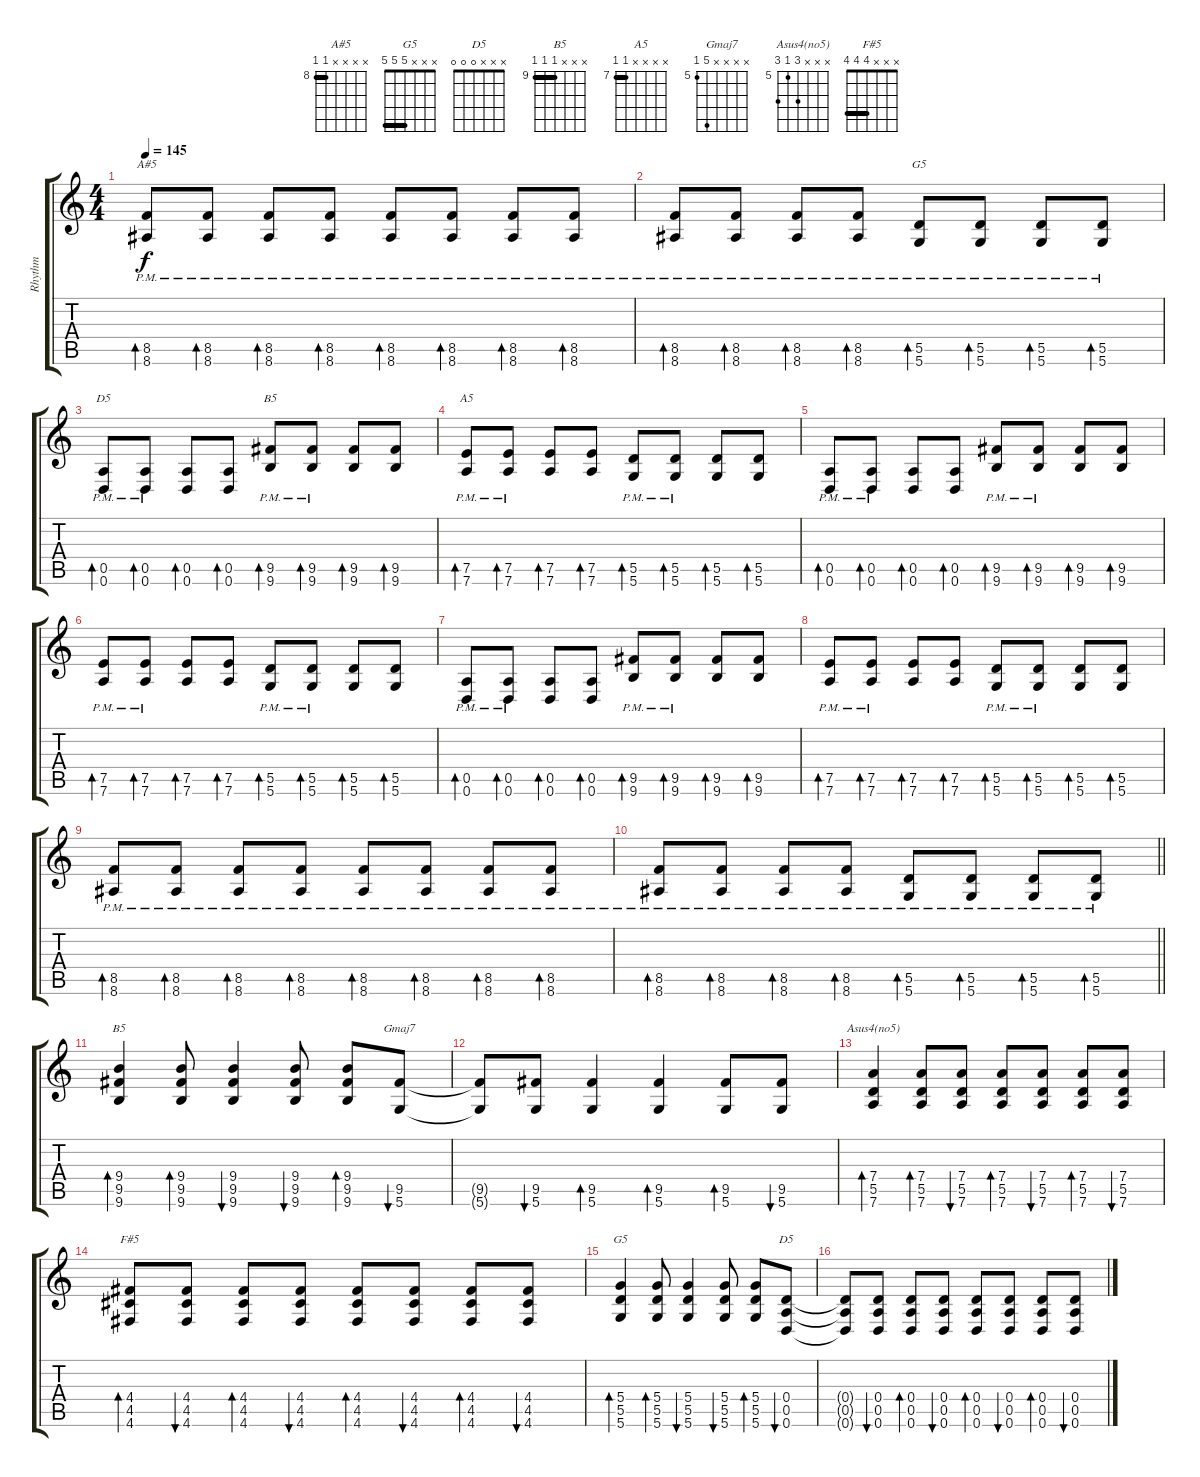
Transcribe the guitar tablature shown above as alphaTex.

\track ("Rhythm " "Rhythm ") {instrument distortionguitar}
\staff {score tabs}
\tuning (E4 B3 G3 D3 A2 D2) {hide}
\chord ("A#5" x x x x 8 8) {firstfret 8 barre 8}
\chord ("G5" x x x x 5 5) {barre 5}
\chord ("D5" x x x x 0 0)
\chord ("B5" x x x x 9 9) {firstfret 9 barre 9}
\chord ("A5" x x x x 7 7) {firstfret 7 barre 7}
\chord ("B5" x x x 9 9 9) {firstfret 9 barre 9}
\chord ("Gmaj7" x x x x 9 5) {firstfret 5}
\chord ("Asus4(no5)" x x x 7 5 7) {firstfret 5}
\chord ("F#5" x x x 4 4 4) {barre 4}
\chord ("G5" x x x 5 5 5) {barre 5}
\chord ("D5" x x x 0 0 0)
\ts (4 4)
\tempo 145
\clef g2
\ks c
(8.5{pm} 8.6{pm}).8{bd 30 ch "A#5" dy f} (8.5{pm} 8.6{pm}).8{bd 30} (8.5{pm} 8.6{pm}).8{bd 30} (8.5{pm} 8.6{pm}).8{bd 30} (8.5{pm} 8.6{pm}).8{bd 30} (8.5{pm} 8.6{pm}).8{bd 30} (8.5{pm} 8.6{pm}).8{bd 30} (8.5{pm} 8.6{pm}).8{bd 30} |
(8.5{pm} 8.6{pm}).8{bd 30} (8.5{pm} 8.6{pm}).8{bd 30} (8.5{pm} 8.6{pm}).8{bd 30} (8.5{pm} 8.6{pm}).8{bd 30} (5.5{pm} 5.6{pm}).8{bd 30 ch "G5"} (5.5{pm} 5.6{pm}).8{bd 30} (5.5{pm} 5.6{pm}).8{bd 30} (5.5{pm} 5.6{pm}).8{bd 30} |
(0.5{pm} 0.6{pm}).8{bd 30 ch "D5"} (0.5{pm} 0.6{pm}).8{bd 30} (0.5 0.6).8{bd 30} (0.5 0.6).8{bd 30} (9.5{pm} 9.6{pm}).8{bd 30 ch "B5"} (9.5{pm} 9.6{pm}).8{bd 30} (9.5 9.6).8{bd 30} (9.5 9.6).8{bd 30} |
(7.5{pm} 7.6{pm}).8{bd 30 ch "A5"} (7.5{pm} 7.6{pm}).8{bd 30} (7.5 7.6).8{bd 30} (7.5 7.6).8{bd 30} (5.5{pm} 5.6{pm}).8{bd 30} (5.5{pm} 5.6{pm}).8{bd 30} (5.5 5.6).8{bd 30} (5.5 5.6).8{bd 30} |
(0.5{pm} 0.6{pm}).8{bd 30} (0.5{pm} 0.6{pm}).8{bd 30} (0.5 0.6).8{bd 30} (0.5 0.6).8{bd 30} (9.5{pm} 9.6{pm}).8{bd 30} (9.5{pm} 9.6{pm}).8{bd 30} (9.5 9.6).8{bd 30} (9.5 9.6).8{bd 30} |
(7.5{pm} 7.6{pm}).8{bd 30} (7.5{pm} 7.6{pm}).8{bd 30} (7.5 7.6).8{bd 30} (7.5 7.6).8{bd 30} (5.5{pm} 5.6{pm}).8{bd 30} (5.5{pm} 5.6{pm}).8{bd 30} (5.5 5.6).8{bd 30} (5.5 5.6).8{bd 30} |
(0.5{pm} 0.6{pm}).8{bd 30} (0.5{pm} 0.6{pm}).8{bd 30} (0.5 0.6).8{bd 30} (0.5 0.6).8{bd 30} (9.5{pm} 9.6{pm}).8{bd 30} (9.5{pm} 9.6{pm}).8{bd 30} (9.5 9.6).8{bd 30} (9.5 9.6).8{bd 30} |
(7.5{pm} 7.6{pm}).8{bd 30} (7.5{pm} 7.6{pm}).8{bd 30} (7.5 7.6).8{bd 30} (7.5 7.6).8{bd 30} (5.5{pm} 5.6{pm}).8{bd 30} (5.5{pm} 5.6{pm}).8{bd 30} (5.5 5.6).8{bd 30} (5.5 5.6).8{bd 30} |
(8.5{pm} 8.6{pm}).8{bd 30} (8.5{pm} 8.6{pm}).8{bd 30} (8.5{pm} 8.6{pm}).8{bd 30} (8.5{pm} 8.6{pm}).8{bd 30} (8.5{pm} 8.6{pm}).8{bd 30} (8.5{pm} 8.6{pm}).8{bd 30} (8.5{pm} 8.6{pm}).8{bd 30} (8.5{pm} 8.6{pm}).8{bd 30} |
\barLineRight lightlight
(8.5{pm} 8.6{pm}).8{bd 30} (8.5{pm} 8.6{pm}).8{bd 30} (8.5{pm} 8.6{pm}).8{bd 30} (8.5{pm} 8.6{pm}).8{bd 30} (5.5{pm} 5.6{pm}).8{bd 30} (5.5{pm} 5.6{pm}).8{bd 30} (5.5{pm} 5.6{pm}).8{bd 30} (5.5{pm} 5.6{pm}).8{bd 30} |
(9.4 9.5 9.6).4{bd 30 ch "B5"} (9.4 9.5 9.6).8{bd 30} (9.4 9.5 9.6).4{bu 30} (9.4 9.5 9.6).8{bu 30} (9.4 9.5 9.6).8{bd 30} (9.5 5.6).8{bu 30 ch "Gmaj7"} |
(9.5{t} 5.6{t}).8 (9.5 5.6).8{bu 30} (9.5 5.6).4{bd 30} (9.5 5.6).4{bd 30} (9.5 5.6).8{bd 30} (9.5 5.6).8{bu 30} |
(7.4 5.5 7.6).4{bd 30 ch "Asus4(no5)"} (7.4 5.5 7.6).8{bd 30} (7.4 5.5 7.6).8{bu 30} (7.4 5.5 7.6).8{bd 30} (7.4 5.5 7.6).8{bu 30} (7.4 5.5 7.6).8{bd 30} (7.4 5.5 7.6).8{bu 30} |
(4.4 4.5 4.6).8{bd 30 ch "F#5"} (4.4 4.5 4.6).8{bu 30} (4.4 4.5 4.6).8{bd 30} (4.4 4.5 4.6).8{bu 30} (4.4 4.5 4.6).8{bd 30} (4.4 4.5 4.6).8{bu 30} (4.4 4.5 4.6).8{bd 30} (4.4 4.5 4.6).8{bu 30} |
(5.4 5.5 5.6).4{bd 30 ch "G5"} (5.4 5.5 5.6).8{bd 30} (5.4 5.5 5.6).4{bu 30} (5.4 5.5 5.6).8{bu 30} (5.4 5.5 5.6).8{bd 30} (0.4 0.5 0.6).8{bu 30 ch "D5"} |
(0.4{t} 0.5{t} 0.6{t}).8 (0.4 0.5 0.6).8{bu 30} (0.4 0.5 0.6).8{bd 30} (0.4 0.5 0.6).8{bu 30} (0.4 0.5 0.6).8{bd 30} (0.4 0.5 0.6).8{bu 30} (0.4 0.5 0.6).8{bd 30} (0.4 0.5 0.6).8{bu 30}
